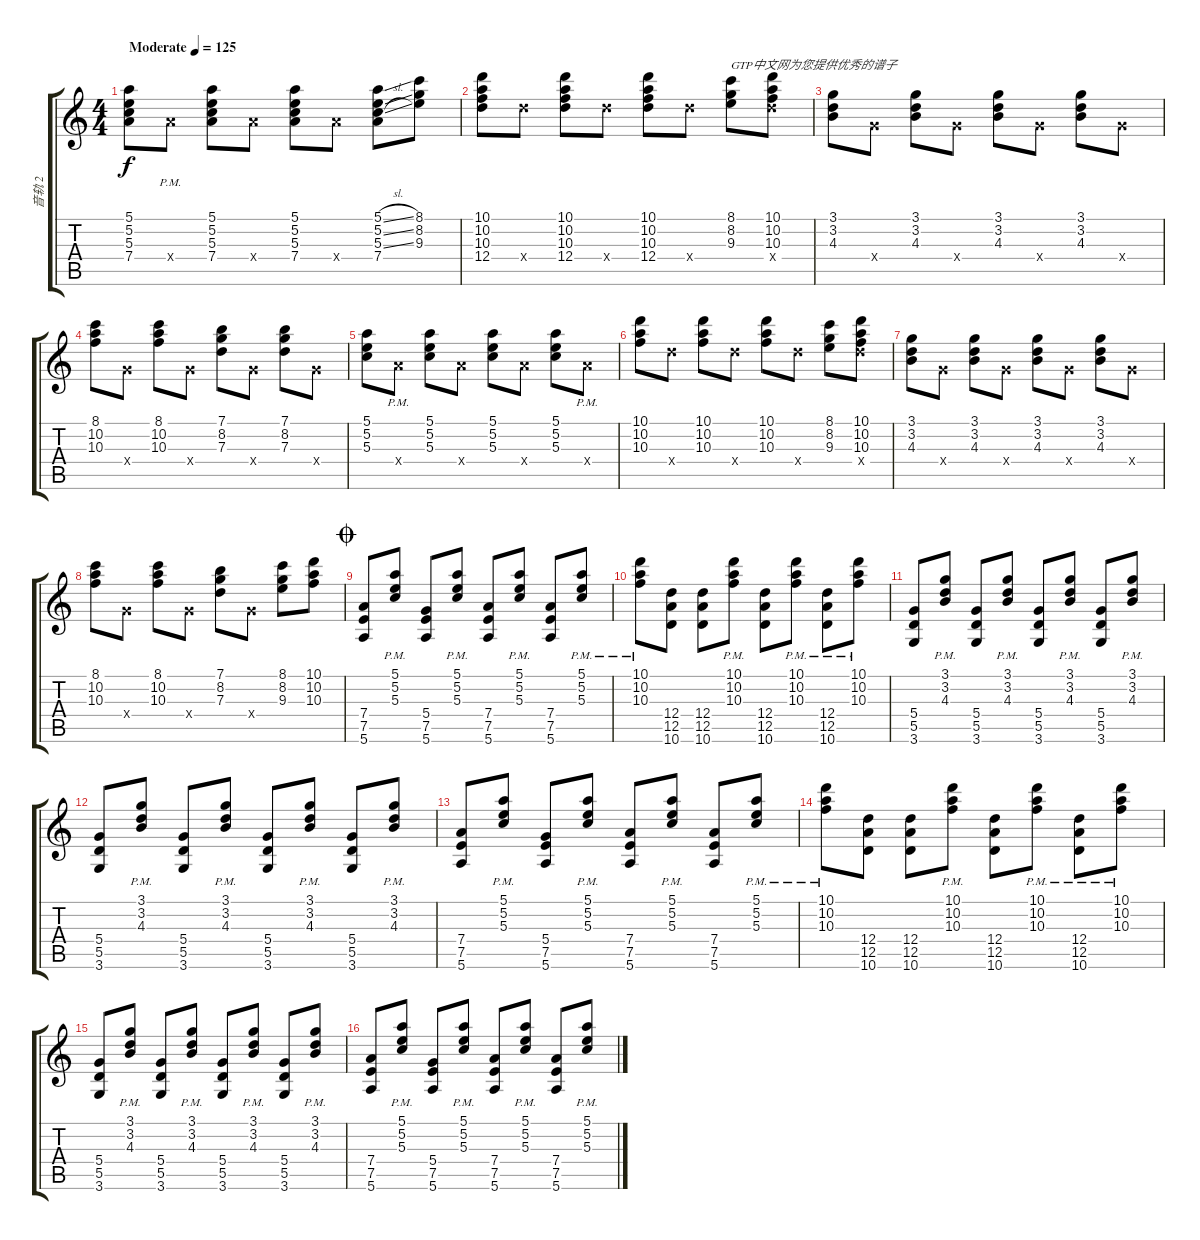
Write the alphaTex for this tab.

\track ("音轨 2" "音轨 2") {solo instrument electricguitarclean}
\staff {score tabs}
\tuning (E4 B3 G3 D3 A2 E2) {hide}
\ts (4 4)
\tempo (125 "Moderate")
\clef g2
\ks c
(5.1 5.2 5.3 7.4).8{dy f instrument electricguitarclean} 7.4{pm x}.8 (5.1 5.2 5.3 7.4).8 7.4{x}.8 (5.1 5.2 5.3 7.4).8 7.4{x}.8 (5.1{sl} 5.2{sl} 5.3{sl} 7.4).8 (8.1 8.2 9.3).8 |
(10.1 10.2 10.3 12.4).8 12.4{x}.8 (10.1 10.2 10.3 12.4).8 12.4{x}.8 (10.1 10.2 10.3 12.4).8 12.4{x}.8 (8.1 8.2 9.3).8{txt "GTP中文网为您提供优秀的谱子"} (10.1 10.2 10.3 12.4{x}).8 |
(3.1 3.2 4.3).8 5.4{x}.8 (3.1 3.2 4.3).8 5.4{x}.8 (3.1 3.2 4.3).8 5.4{x}.8 (3.1 3.2 4.3).8 5.4{x}.8 |
(8.1 10.2 10.3).8 5.4{x}.8 (8.1 10.2 10.3).8 5.4{x}.8 (7.1 8.2 7.3).8 5.4{x}.8 (7.1 8.2 7.3).8 5.4{x}.8 |
(5.1 5.2 5.3).8 7.4{pm x}.8 (5.1 5.2 5.3).8 7.4{x}.8 (5.1 5.2 5.3).8 7.4{x}.8 (5.1 5.2 5.3).8 7.4{pm x}.8 |
(10.1 10.2 10.3).8 12.4{x}.8 (10.1 10.2 10.3).8 12.4{x}.8 (10.1 10.2 10.3).8 12.4{x}.8 (8.1 8.2 9.3).8 (10.1 10.2 10.3 12.4{x}).8 |
(3.1 3.2 4.3).8 5.4{x}.8 (3.1 3.2 4.3).8 5.4{x}.8 (3.1 3.2 4.3).8 5.4{x}.8 (3.1 3.2 4.3).8 5.4{x}.8 |
(8.1 10.2 10.3).8 5.4{x}.8 (8.1 10.2 10.3).8 5.4{x}.8 (7.1 8.2 7.3).8 5.4{x}.8 (8.1 8.2 9.3).8 (10.1 10.2 10.3).8 |
\jump coda
(7.4 7.5 5.6).8 (5.1{pm} 5.2{pm} 5.3{pm}).8 (5.4 7.5 5.6).8 (5.1{pm} 5.2{pm} 5.3{pm}).8 (7.4 7.5 5.6).8 (5.1{pm} 5.2{pm} 5.3{pm}).8 (7.4 7.5 5.6).8 (5.1{pm} 5.2{pm} 5.3{pm}).8 |
(10.1{pm} 10.2{pm} 10.3{pm}).8 (12.4 12.5 10.6).8 (12.4 12.5 10.6).8 (10.1{pm} 10.2{pm} 10.3{pm}).8 (12.4 12.5 10.6).8 (10.1{pm} 10.2{pm} 10.3{pm}).8 (12.4{pm} 12.5{pm} 10.6{pm}).8 (10.1{pm} 10.2{pm} 10.3{pm}).8 |
(5.4 5.5 3.6).8 (3.1{pm} 3.2{pm} 4.3{pm}).8 (5.4 5.5 3.6).8 (3.1{pm} 3.2{pm} 4.3{pm}).8 (5.4 5.5 3.6).8 (3.1{pm} 3.2{pm} 4.3{pm}).8 (5.4 5.5 3.6).8 (3.1{pm} 3.2{pm} 4.3{pm}).8 |
(5.4 5.5 3.6).8 (3.1{pm} 3.2{pm} 4.3{pm}).8 (5.4 5.5 3.6).8 (3.1{pm} 3.2{pm} 4.3{pm}).8 (5.4 5.5 3.6).8 (3.1{pm} 3.2{pm} 4.3{pm}).8 (5.4 5.5 3.6).8 (3.1{pm} 3.2{pm} 4.3{pm}).8 |
(7.4 7.5 5.6).8 (5.1{pm} 5.2{pm} 5.3{pm}).8 (5.4 7.5 5.6).8 (5.1{pm} 5.2{pm} 5.3{pm}).8 (7.4 7.5 5.6).8 (5.1{pm} 5.2{pm} 5.3{pm}).8 (7.4 7.5 5.6).8 (5.1{pm} 5.2{pm} 5.3{pm}).8 |
(10.1{pm} 10.2{pm} 10.3{pm}).8 (12.4 12.5 10.6).8 (12.4 12.5 10.6).8 (10.1{pm} 10.2{pm} 10.3{pm}).8 (12.4 12.5 10.6).8 (10.1{pm} 10.2{pm} 10.3{pm}).8 (12.4{pm} 12.5{pm} 10.6{pm}).8 (10.1{pm} 10.2{pm} 10.3{pm}).8 |
(5.4 5.5 3.6).8 (3.1{pm} 3.2{pm} 4.3{pm}).8 (5.4 5.5 3.6).8 (3.1{pm} 3.2{pm} 4.3{pm}).8 (5.4 5.5 3.6).8 (3.1{pm} 3.2{pm} 4.3{pm}).8 (5.4 5.5 3.6).8 (3.1{pm} 3.2{pm} 4.3{pm}).8 |
(7.4 7.5 5.6).8 (5.1{pm} 5.2{pm} 5.3{pm}).8 (5.4 7.5 5.6).8 (5.1{pm} 5.2{pm} 5.3{pm}).8 (7.4 7.5 5.6).8 (5.1{pm} 5.2{pm} 5.3{pm}).8 (7.4 7.5 5.6).8 (5.1{pm} 5.2{pm} 5.3{pm}).8
